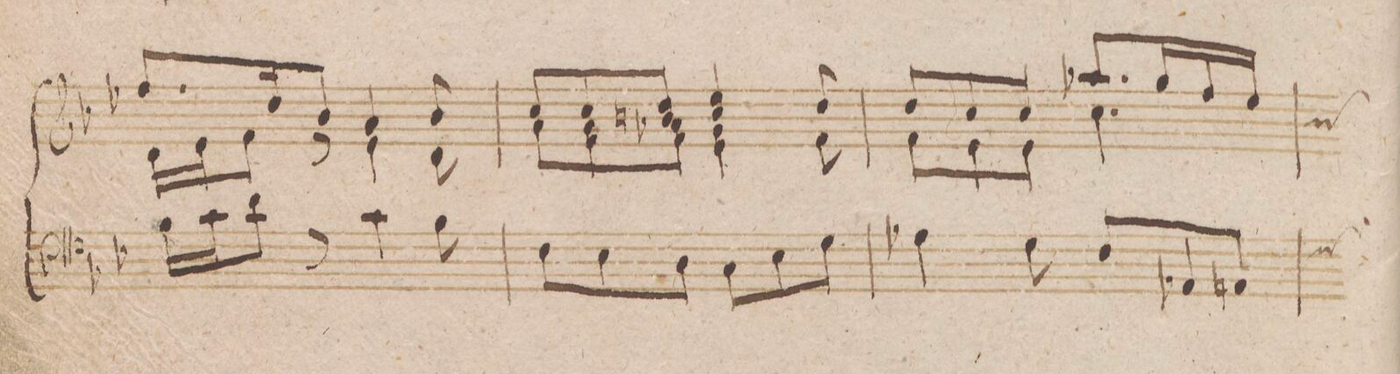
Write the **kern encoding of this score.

**kern
*I"Organo.
*clefF4
*k[b-e-]
*M6/8
16B-\LL
16c\J
8d\J
8r
4c\
8B-\
=19
8F\L
8E-\
8D\J
8C\L
8E-\
8G\J
=20
4A-X\
8G\
8F/L
8AA-X/
8AAn/J
*custos:G
=21
*-
